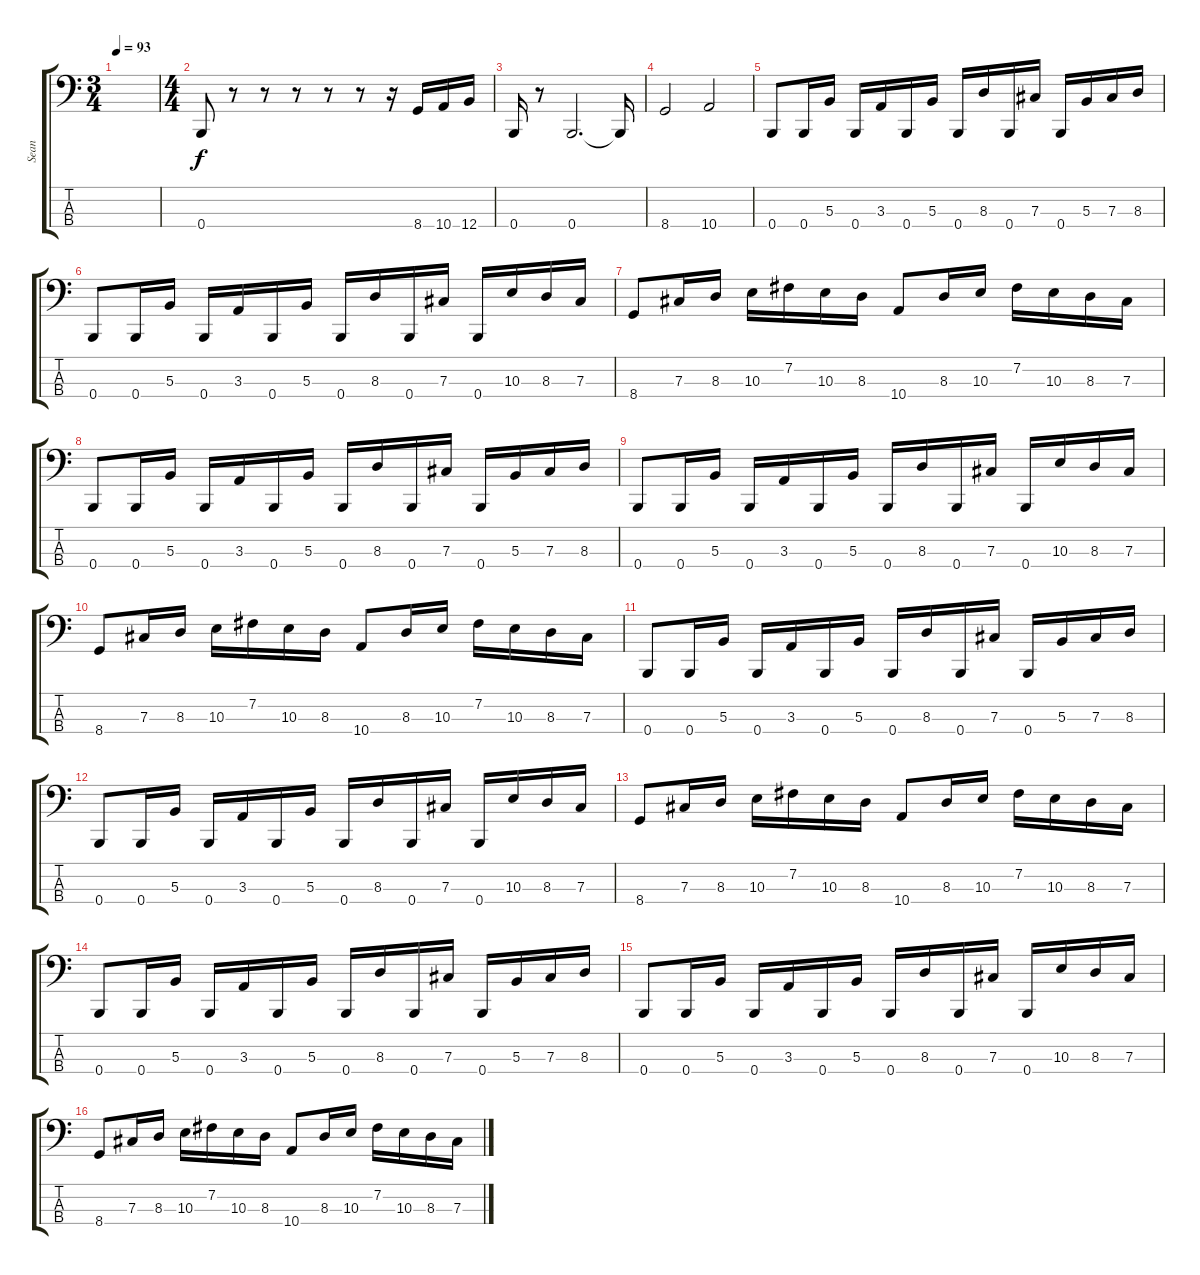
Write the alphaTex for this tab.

\track ("Sean" "Sean") {instrument electricbasspick}
\staff {score tabs}
\tuning (E2 B1 Gb1 B0) {hide}
\ts (3 4)
\tempo 93
\clef f4
\ks c
|
\ts (4 4)
0.4.8 r.8 r.8 r.8 r.8 r.8 r.16 8.4.16 10.4.16 12.4.16 |
0.4.16 r.8 0.4.2{d} 0.4{t}.16 |
8.4.2 10.4.2 |
0.4.8 0.4.16 5.3.16 0.4.16 3.3.16 0.4.16 5.3.16 0.4.16 8.3.16 0.4.16 7.3.16 0.4.16 5.3.16 7.3.16 8.3.16 |
0.4.8 0.4.16 5.3.16 0.4.16 3.3.16 0.4.16 5.3.16 0.4.16 8.3.16 0.4.16 7.3.16 0.4.16 10.3.16 8.3.16 7.3.16 |
8.4.8 7.3.16 8.3.16 10.3.16 7.2.16 10.3.16 8.3.16 10.4.8 8.3.16 10.3.16 7.2.16 10.3.16 8.3.16 7.3.16 |
0.4.8 0.4.16 5.3.16 0.4.16 3.3.16 0.4.16 5.3.16 0.4.16 8.3.16 0.4.16 7.3.16 0.4.16 5.3.16 7.3.16 8.3.16 |
0.4.8 0.4.16 5.3.16 0.4.16 3.3.16 0.4.16 5.3.16 0.4.16 8.3.16 0.4.16 7.3.16 0.4.16 10.3.16 8.3.16 7.3.16 |
8.4.8 7.3.16 8.3.16 10.3.16 7.2.16 10.3.16 8.3.16 10.4.8 8.3.16 10.3.16 7.2.16 10.3.16 8.3.16 7.3.16 |
0.4.8 0.4.16 5.3.16 0.4.16 3.3.16 0.4.16 5.3.16 0.4.16 8.3.16 0.4.16 7.3.16 0.4.16 5.3.16 7.3.16 8.3.16 |
0.4.8 0.4.16 5.3.16 0.4.16 3.3.16 0.4.16 5.3.16 0.4.16 8.3.16 0.4.16 7.3.16 0.4.16 10.3.16 8.3.16 7.3.16 |
8.4.8 7.3.16 8.3.16 10.3.16 7.2.16 10.3.16 8.3.16 10.4.8 8.3.16 10.3.16 7.2.16 10.3.16 8.3.16 7.3.16 |
0.4.8 0.4.16 5.3.16 0.4.16 3.3.16 0.4.16 5.3.16 0.4.16 8.3.16 0.4.16 7.3.16 0.4.16 5.3.16 7.3.16 8.3.16 |
0.4.8 0.4.16 5.3.16 0.4.16 3.3.16 0.4.16 5.3.16 0.4.16 8.3.16 0.4.16 7.3.16 0.4.16 10.3.16 8.3.16 7.3.16 |
8.4.8 7.3.16 8.3.16 10.3.16 7.2.16 10.3.16 8.3.16 10.4.8 8.3.16 10.3.16 7.2.16 10.3.16 8.3.16 7.3.16
